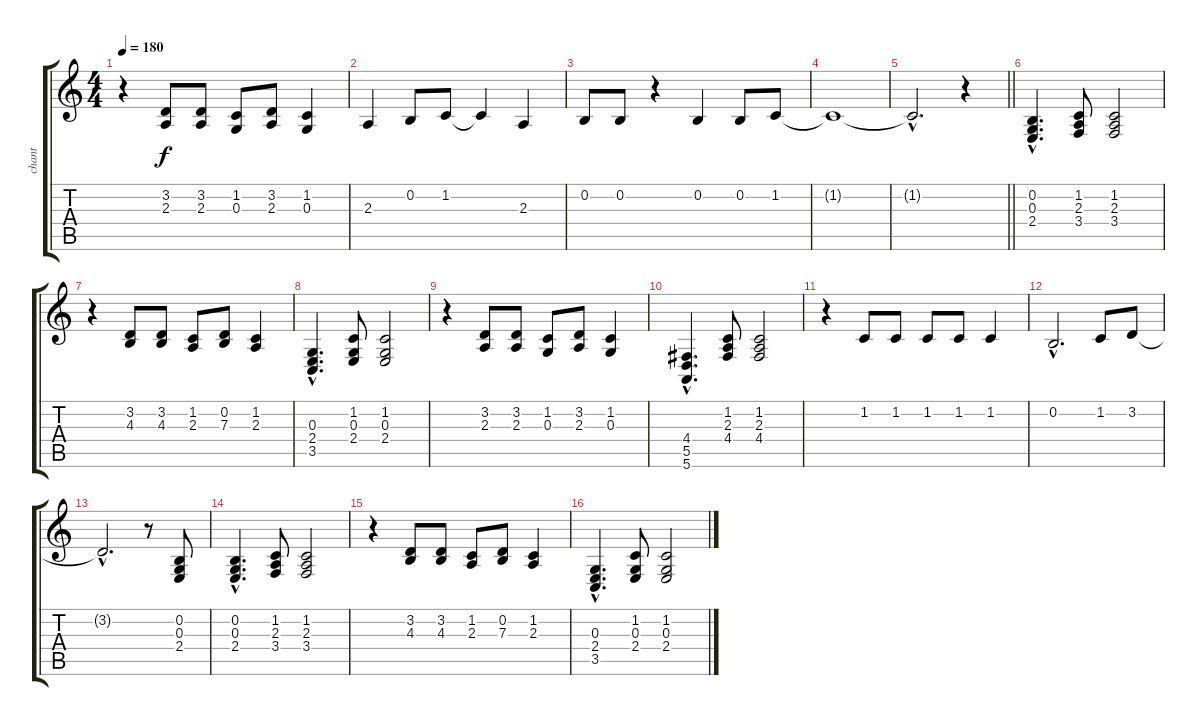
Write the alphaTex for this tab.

\track ("chant" "chant") {instrument lead6voice}
\staff {score tabs}
\tuning (E4 B3 G3 D3 A2 E2) {hide}
\ts (4 4)
\tempo 180
\clef g2
\ks c
r.4{dy f} (3.2 2.3).8 (3.2 2.3).8 (1.2 0.3).8 (3.2 2.3).8 (1.2 0.3).4 |
2.3.4 0.2.8 1.2.8 1.2{t}.4 2.3.4 |
0.2.8 0.2.8 r.4 0.2.4 0.2.8 1.2.8 |
1.2{t}.1 |
\barLineRight lightlight
1.2{hac t}.2{d} r.4 |
(0.2{hac} 0.3{hac} 2.4{hac}).4{d} (1.2 2.3 3.4).8 (1.2 2.3 3.4).2 |
r.4 (3.2 4.3).8 (3.2 4.3).8 (1.2 2.3).8 (0.2 7.3).8 (1.2 2.3).4 |
(0.3{hac} 2.4{hac} 3.5{hac}).4{d} (1.2 0.3 2.4).8 (1.2 0.3 2.4).2 |
r.4 (3.2 2.3).8 (3.2 2.3).8 (1.2 0.3).8 (3.2 2.3).8 (1.2 0.3).4 |
(4.4{hac} 5.5{hac} 5.6{hac}).4{d} (1.2 2.3 4.4).8 (1.2 2.3 4.4).2 |
r.4 1.2.8 1.2.8 1.2.8 1.2.8 1.2.4 |
0.2{hac}.2{d} 1.2.8 3.2.8 |
3.2{hac t}.2{d} r.8 (0.2 0.3 2.4).8 |
(0.2{hac} 0.3{hac} 2.4{hac}).4{d} (1.2 2.3 3.4).8 (1.2 2.3 3.4).2 |
r.4 (3.2 4.3).8 (3.2 4.3).8 (1.2 2.3).8 (0.2 7.3).8 (1.2 2.3).4 |
(0.3{hac} 2.4{hac} 3.5{hac}).4{d} (1.2 0.3 2.4).8 (1.2 0.3 2.4).2
